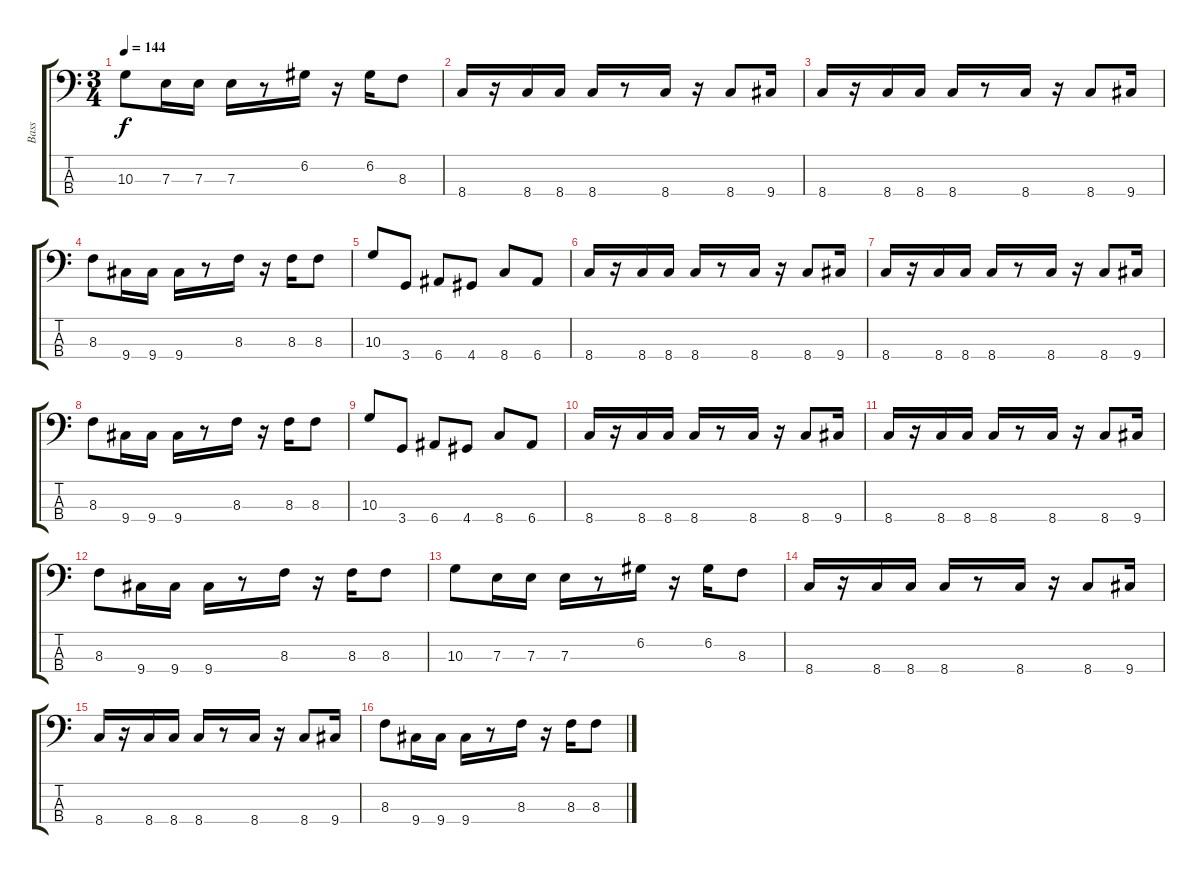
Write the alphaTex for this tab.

\track ("Bass" "Bass") {instrument electricbasspick}
\staff {score tabs}
\tuning (G2 D2 A1 E1) {hide}
\ts (3 4)
\tempo 144
\clef f4
\ks c
10.3.8{dy f} 7.3.16 7.3.16 7.3.16 r.8 6.2.16 r.16 6.2.16 8.3.8 |
8.4.16 r.16 8.4.16 8.4.16 8.4.16 r.8 8.4.16 r.16 8.4.8 9.4.16 |
8.4.16 r.16 8.4.16 8.4.16 8.4.16 r.8 8.4.16 r.16 8.4.8 9.4.16 |
8.3.8 9.4.16 9.4.16 9.4.16 r.8 8.3.16 r.16 8.3.16 8.3.8 |
10.3.8 3.4.8 6.4.8 4.4.8 8.4.8 6.4.8 |
8.4.16 r.16 8.4.16 8.4.16 8.4.16 r.8 8.4.16 r.16 8.4.8 9.4.16 |
8.4.16 r.16 8.4.16 8.4.16 8.4.16 r.8 8.4.16 r.16 8.4.8 9.4.16 |
8.3.8 9.4.16 9.4.16 9.4.16 r.8 8.3.16 r.16 8.3.16 8.3.8 |
10.3.8 3.4.8 6.4.8 4.4.8 8.4.8 6.4.8 |
8.4.16 r.16 8.4.16 8.4.16 8.4.16 r.8 8.4.16 r.16 8.4.8 9.4.16 |
8.4.16 r.16 8.4.16 8.4.16 8.4.16 r.8 8.4.16 r.16 8.4.8 9.4.16 |
8.3.8 9.4.16 9.4.16 9.4.16 r.8 8.3.16 r.16 8.3.16 8.3.8 |
10.3.8 7.3.16 7.3.16 7.3.16 r.8 6.2.16 r.16 6.2.16 8.3.8 |
8.4.16 r.16 8.4.16 8.4.16 8.4.16 r.8 8.4.16 r.16 8.4.8 9.4.16 |
8.4.16 r.16 8.4.16 8.4.16 8.4.16 r.8 8.4.16 r.16 8.4.8 9.4.16 |
8.3.8 9.4.16 9.4.16 9.4.16 r.8 8.3.16 r.16 8.3.16 8.3.8
